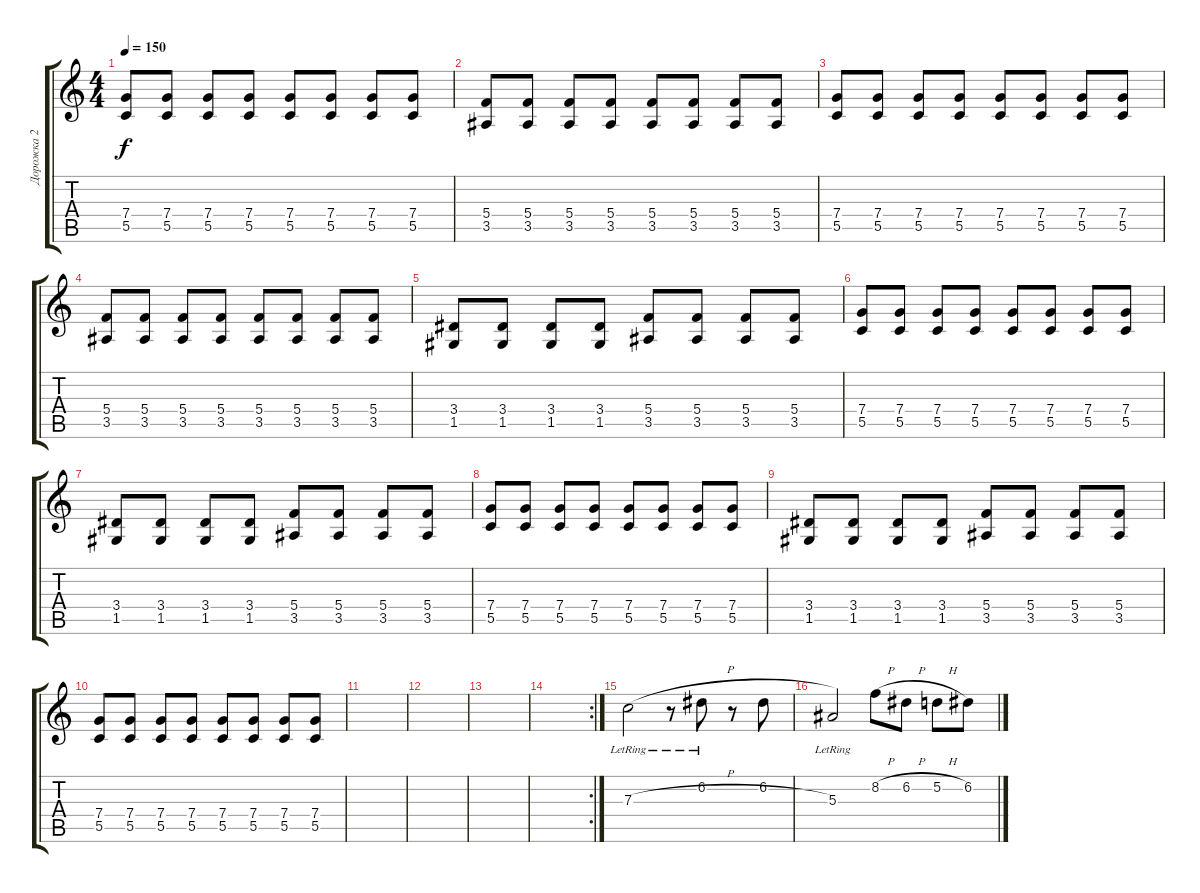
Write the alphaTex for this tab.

\track ("Дорожка 2" "Дорожка 2") {instrument distortionguitar}
\staff {score tabs}
\tuning (D4 A3 F3 C3 G2 D2) {hide}
\ts (4 4)
\tempo 150
\clef g2
\ks c
(7.4 5.5).8{dy f} (7.4 5.5).8 (7.4 5.5).8 (7.4 5.5).8 (7.4 5.5).8 (7.4 5.5).8 (7.4 5.5).8 (7.4 5.5).8 |
(5.4 3.5).8 (5.4 3.5).8 (5.4 3.5).8 (5.4 3.5).8 (5.4 3.5).8 (5.4 3.5).8 (5.4 3.5).8 (5.4 3.5).8 |
(7.4 5.5).8 (7.4 5.5).8 (7.4 5.5).8 (7.4 5.5).8 (7.4 5.5).8 (7.4 5.5).8 (7.4 5.5).8 (7.4 5.5).8 |
(5.4 3.5).8 (5.4 3.5).8 (5.4 3.5).8 (5.4 3.5).8 (5.4 3.5).8 (5.4 3.5).8 (5.4 3.5).8 (5.4 3.5).8 |
(3.4 1.5).8 (3.4 1.5).8 (3.4 1.5).8 (3.4 1.5).8 (5.4 3.5).8 (5.4 3.5).8 (5.4 3.5).8 (5.4 3.5).8 |
(7.4 5.5).8 (7.4 5.5).8 (7.4 5.5).8 (7.4 5.5).8 (7.4 5.5).8 (7.4 5.5).8 (7.4 5.5).8 (7.4 5.5).8 |
(3.4 1.5).8 (3.4 1.5).8 (3.4 1.5).8 (3.4 1.5).8 (5.4 3.5).8 (5.4 3.5).8 (5.4 3.5).8 (5.4 3.5).8 |
(7.4 5.5).8 (7.4 5.5).8 (7.4 5.5).8 (7.4 5.5).8 (7.4 5.5).8 (7.4 5.5).8 (7.4 5.5).8 (7.4 5.5).8 |
(3.4 1.5).8 (3.4 1.5).8 (3.4 1.5).8 (3.4 1.5).8 (5.4 3.5).8 (5.4 3.5).8 (5.4 3.5).8 (5.4 3.5).8 |
(7.4 5.5).8 (7.4 5.5).8 (7.4 5.5).8 (7.4 5.5).8 (7.4 5.5).8 (7.4 5.5).8 (7.4 5.5).8 (7.4 5.5).8 |
|
|
|
\rc 2
|
7.3{h lr}.2 r.8 6.2{lr}.8 r.8 6.2.8 |
5.3{h lr}.2 8.2{h}.8 6.2{h}.8 5.2{h}.8 6.2.8
